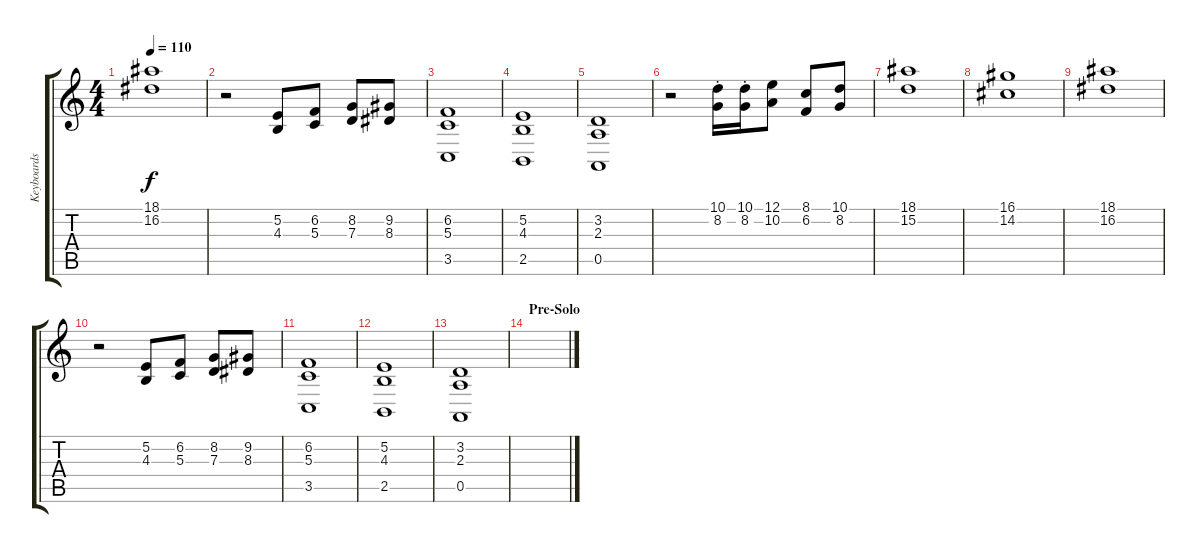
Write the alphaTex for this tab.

\track ("Keyboards" "Keyboards") {instrument frenchhorn}
\staff {score tabs}
\tuning (E4 B3 G3 D3 A2 E2) {hide}
\ts (4 4)
\tempo 110
\clef g2
\ks c
(18.1 16.2).1{dy f} |
r.2 (5.2 4.3).8 (6.2 5.3).8 (8.2 7.3).8 (9.2 8.3).8 |
(6.2 5.3 3.5).1 |
(5.2 4.3 2.5).1 |
(3.2 2.3 0.5).1 |
r.2{instrument brasssection} (10.1{st} 8.2{st}).16 (10.1{st} 8.2{st}).16 (12.1 10.2).8 (8.1 6.2).8 (10.1 8.2).8 |
(18.1 15.2).1 |
(16.1 14.2).1 |
(18.1 16.2).1 |
r.2 (5.2 4.3).8 (6.2 5.3).8 (8.2 7.3).8 (9.2 8.3).8 |
(6.2 5.3 3.5).1 |
(5.2 4.3 2.5).1 |
(3.2 2.3 0.5).1 |
\section ("" "Pre-Solo")
